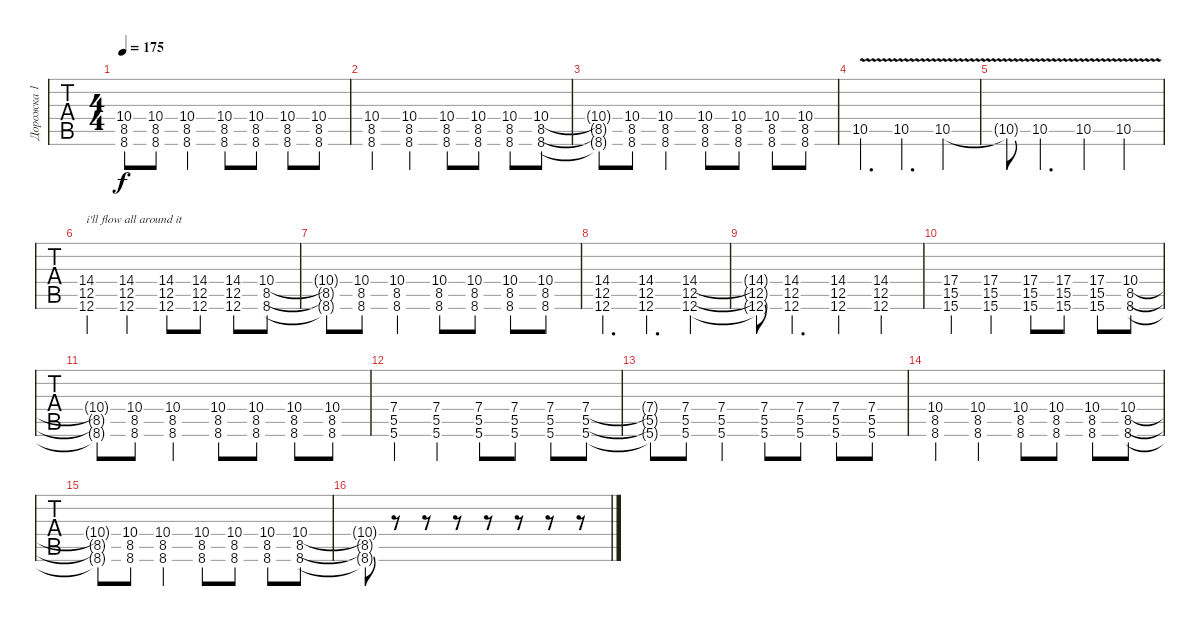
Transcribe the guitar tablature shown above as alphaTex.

\track ("Дорожка 1" "Дорожка 1") {instrument overdrivenguitar}
\staff {tabs}
\tuning (Db4 Ab3 E3 B2 Gb2 Db2) {hide}
\ts (4 4)
\tempo 175
\clef g2
\ks c
(10.4{t} 8.5{t} 8.6{t}).8{dy f} (10.4 8.5 8.6).8 (10.4 8.5 8.6).4 (10.4 8.5 8.6).8 (10.4 8.5 8.6).8 (10.4 8.5 8.6).8 (10.4 8.5 8.6).8 |
(10.4 8.5 8.6).4 (10.4 8.5 8.6).4 (10.4 8.5 8.6).8 (10.4 8.5 8.6).8 (10.4 8.5 8.6).8 (10.4 8.5 8.6).8 |
(10.4{t} 8.5{t} 8.6{t}).8 (10.4 8.5 8.6).8 (10.4 8.5 8.6).4 (10.4 8.5 8.6).8 (10.4 8.5 8.6).8 (10.4 8.5 8.6).8 (10.4 8.5 8.6).8 |
10.5{v}.4{d} 10.5{v}.4{d} 10.5{v}.4 |
10.5{t}.8 10.5{v}.4{d} 10.5{v}.4 10.5{v}.4 |
(14.4 12.5 12.6).4{txt "i'll flow all around it"} (14.4 12.5 12.6).4 (14.4 12.5 12.6).8 (14.4 12.5 12.6).8 (14.4 12.5 12.6).8 (10.4 8.5 8.6).8 |
(10.4{t} 8.5{t} 8.6{t}).8 (10.4 8.5 8.6).8 (10.4 8.5 8.6).4 (10.4 8.5 8.6).8 (10.4 8.5 8.6).8 (10.4 8.5 8.6).8 (10.4 8.5 8.6).8 |
(14.4 12.5 12.6).4{d} (14.4 12.5 12.6).4{d} (14.4 12.5 12.6).4 |
(14.4{t} 12.5{t} 12.6{t}).8 (14.4 12.5 12.6).4{d} (14.4 12.5 12.6).4 (14.4 12.5 12.6).4 |
(17.4 15.5 15.6).4 (17.4 15.5 15.6).4 (17.4 15.5 15.6).8 (17.4 15.5 15.6).8 (17.4 15.5 15.6).8 (10.4 8.5 8.6).8 |
(10.4{t} 8.5{t} 8.6{t}).8 (10.4 8.5 8.6).8 (10.4 8.5 8.6).4 (10.4 8.5 8.6).8 (10.4 8.5 8.6).8 (10.4 8.5 8.6).8 (10.4 8.5 8.6).8 |
(7.4 5.5 5.6).4 (7.4 5.5 5.6).4 (7.4 5.5 5.6).8 (7.4 5.5 5.6).8 (7.4 5.5 5.6).8 (7.4 5.5 5.6).8 |
(7.4{t} 5.5{t} 5.6{t}).8 (7.4 5.5 5.6).8 (7.4 5.5 5.6).4 (7.4 5.5 5.6).8 (7.4 5.5 5.6).8 (7.4 5.5 5.6).8 (7.4 5.5 5.6).8 |
(10.4 8.5 8.6).4 (10.4 8.5 8.6).4 (10.4 8.5 8.6).8 (10.4 8.5 8.6).8 (10.4 8.5 8.6).8 (10.4 8.5 8.6).8 |
(10.4{t} 8.5{t} 8.6{t}).8 (10.4 8.5 8.6).8 (10.4 8.5 8.6).4 (10.4 8.5 8.6).8 (10.4 8.5 8.6).8 (10.4 8.5 8.6).8 (10.4 8.5 8.6).8 |
(10.4{t} 8.5{t} 8.6{t}).8 r.8 r.8 r.8 r.8 r.8 r.8 r.8
